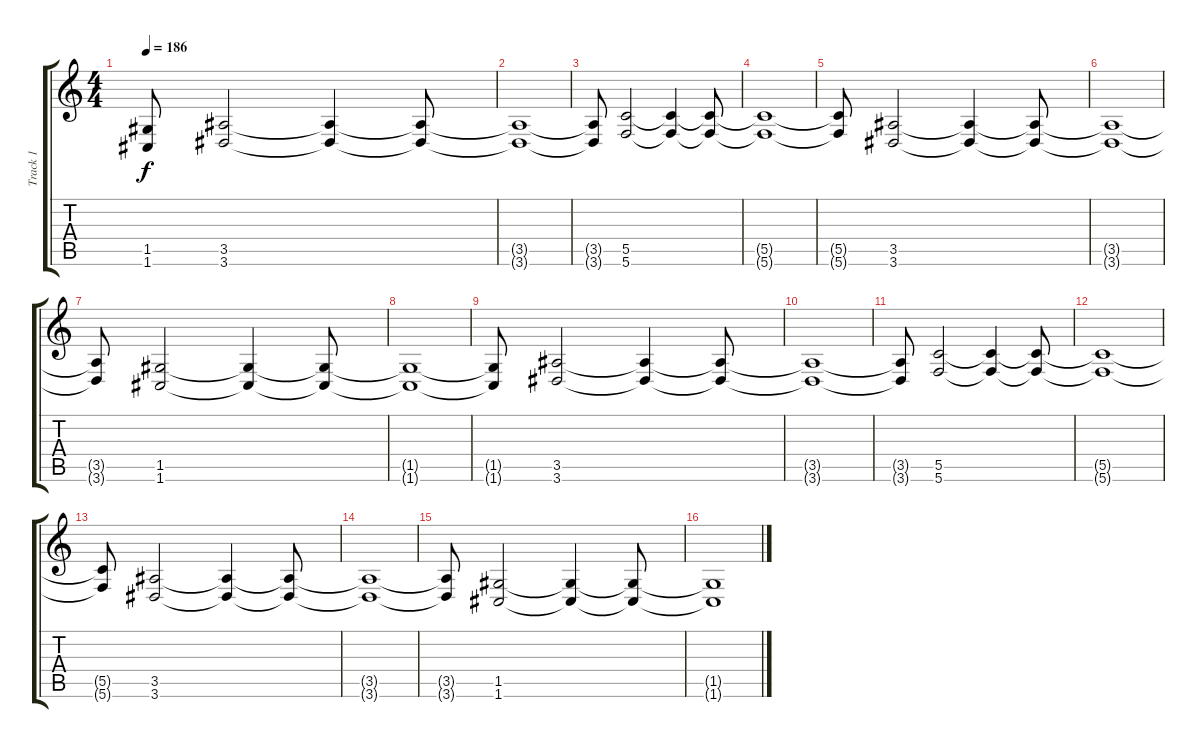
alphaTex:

\track ("Track 1" "Track 1") {mute instrument distortionguitar}
\staff {score tabs}
\tuning (D4 A3 F3 C3 G2 C2) {hide}
\ts (4 4)
\tempo 186
\clef g2
\ks c
(1.5{t} 1.6{t}).8{dy f} (3.5 3.6).2 (3.5{t} 3.6{t}).4 (3.5{t} 3.6{t}).8 |
(3.5{t} 3.6{t}).1 |
(3.5{t} 3.6{t}).8 (5.5 5.6).2 (5.5{t} 5.6{t}).4 (5.5{t} 5.6{t}).8 |
(5.5{t} 5.6{t}).1 |
(5.5{t} 5.6{t}).8 (3.5 3.6).2 (3.5{t} 3.6{t}).4 (3.5{t} 3.6{t}).8 |
(3.5{t} 3.6{t}).1 |
(3.5{t} 3.6{t}).8 (1.5 1.6).2 (1.5{t} 1.6{t}).4 (1.5{t} 1.6{t}).8 |
(1.5{t} 1.6{t}).1 |
(1.5{t} 1.6{t}).8 (3.5 3.6).2 (3.5{t} 3.6{t}).4 (3.5{t} 3.6{t}).8 |
(3.5{t} 3.6{t}).1 |
(3.5{t} 3.6{t}).8 (5.5 5.6).2 (5.5{t} 5.6{t}).4 (5.5{t} 5.6{t}).8 |
(5.5{t} 5.6{t}).1 |
(5.5{t} 5.6{t}).8 (3.5 3.6).2 (3.5{t} 3.6{t}).4 (3.5{t} 3.6{t}).8 |
(3.5{t} 3.6{t}).1 |
(3.5{t} 3.6{t}).8 (1.5 1.6).2 (1.5{t} 1.6{t}).4 (1.5{t} 1.6{t}).8 |
(1.5{t} 1.6{t}).1
